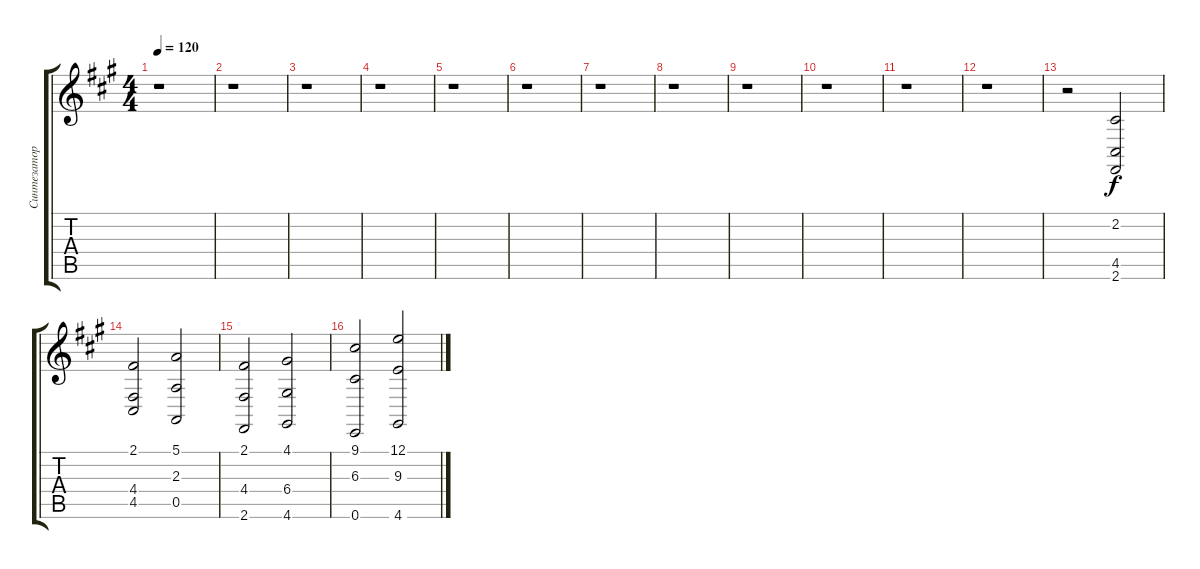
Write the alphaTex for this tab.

\track ("Синтезатор" "Синтезатор") {instrument stringensemble2}
\staff {score tabs}
\tuning (E4 B3 G3 D3 A2 E2) {hide}
\ts (4 4)
\tempo 120
\clef g2
\ks f#minor
r.1{dy f} |
r.1 |
r.1 |
r.1 |
r.1 |
r.1 |
r.1 |
r.1 |
r.1 |
r.1 |
r.1 |
r.1 |
r.2 (2.2 4.5 2.6).2 |
(2.1 4.4 4.5).2 (5.1 2.3 0.5).2 |
(2.1 4.4 2.6).2 (4.1 6.4 4.6).2 |
(9.1 6.3 0.6).2 (12.1 9.3 4.6).2
